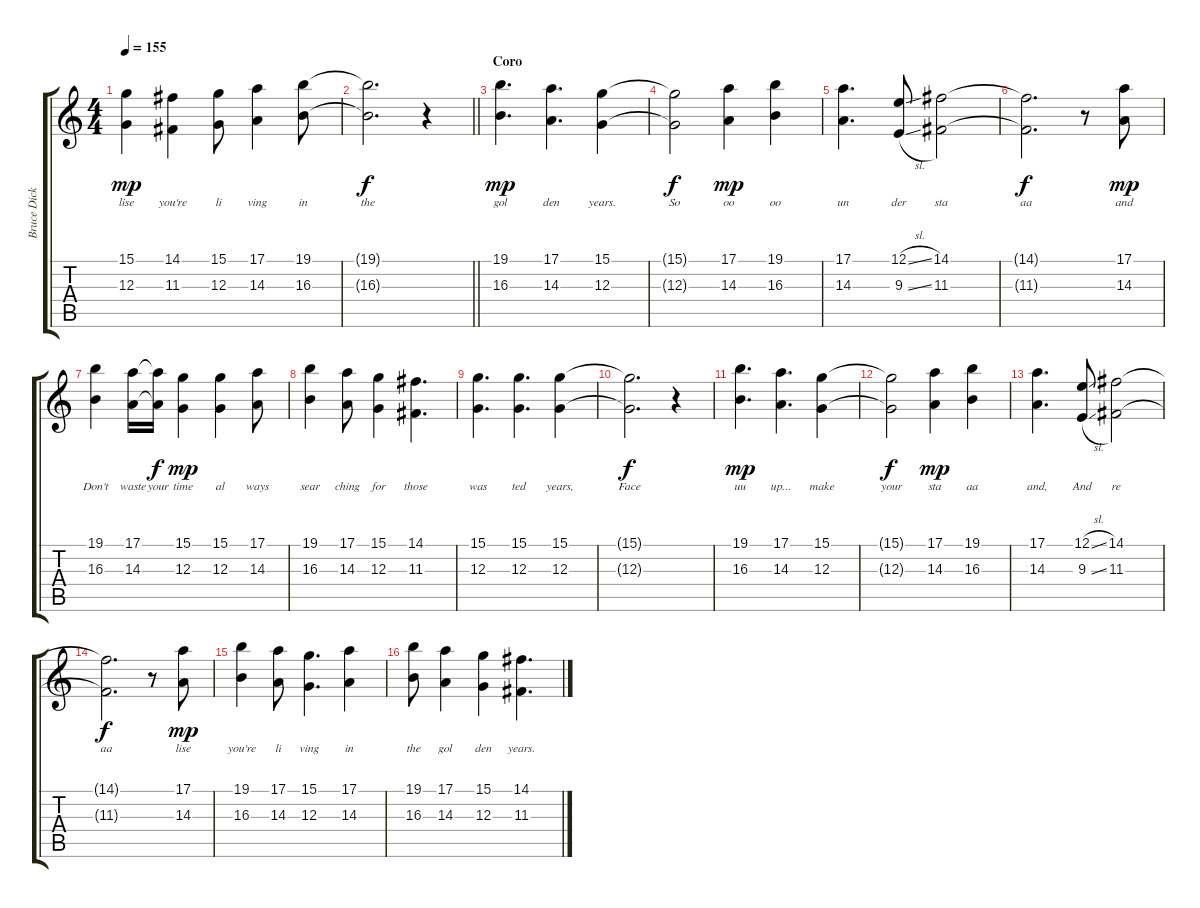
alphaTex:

\track ("Bruce Dickinson" "Bruce Dick") {instrument lead2sawtooth}
\staff {score tabs}
\tuning (E4 B3 G3 D3 A2 E2) {hide}
\ts (4 4)
\tempo 155
\clef g2
\ks c
(15.1 12.3).4{lyrics (0 "lise") lyrics (1 "") lyrics (2 "") lyrics (3 "") lyrics (4 "") dy mp} (14.1 11.3).4{lyrics (0 "you're") lyrics (1 "") lyrics (2 "") lyrics (3 "") lyrics (4 "")} (15.1 12.3).8{lyrics (0 "li") lyrics (1 "") lyrics (2 "") lyrics (3 "") lyrics (4 "")} (17.1 14.3).4{lyrics (0 "ving") lyrics (1 "") lyrics (2 "") lyrics (3 "") lyrics (4 "")} (19.1 16.3).8{lyrics (0 "in") lyrics (1 "") lyrics (2 "") lyrics (3 "") lyrics (4 "")} |
\barLineRight lightlight
(19.1{t} 16.3{t}).2{d lyrics (0 "the") lyrics (1 "") lyrics (2 "") lyrics (3 "") lyrics (4 "") dy f} r.4 |
\section ("" "Coro")
(19.1 16.3).4{d lyrics (0 "gol") lyrics (1 "") lyrics (2 "") lyrics (3 "") lyrics (4 "") dy mp} (17.1 14.3).4{d lyrics (0 "den") lyrics (1 "") lyrics (2 "") lyrics (3 "") lyrics (4 "")} (15.1 12.3).4{lyrics (0 "years.") lyrics (1 "") lyrics (2 "") lyrics (3 "") lyrics (4 "")} |
(15.1{t} 12.3{t}).2{lyrics (0 "So") lyrics (1 "") lyrics (2 "") lyrics (3 "") lyrics (4 "") dy f} (17.1 14.3).4{lyrics (0 "oo") lyrics (1 "") lyrics (2 "") lyrics (3 "") lyrics (4 "") dy mp} (19.1 16.3).4{lyrics (0 "oo") lyrics (1 "") lyrics (2 "") lyrics (3 "") lyrics (4 "")} |
(17.1 14.3).4{d lyrics (0 "un") lyrics (1 "") lyrics (2 "") lyrics (3 "") lyrics (4 "")} (12.1{sl} 9.3{sl}).8{lyrics (0 "der") lyrics (1 "") lyrics (2 "") lyrics (3 "") lyrics (4 "")} (14.1 11.3).2{lyrics (0 "sta") lyrics (1 "") lyrics (2 "") lyrics (3 "") lyrics (4 "")} |
(14.1{t} 11.3{t}).2{d lyrics (0 "aa") lyrics (1 "") lyrics (2 "") lyrics (3 "") lyrics (4 "") dy f} r.8 (17.1 14.3).8{lyrics (0 "and") lyrics (1 "") lyrics (2 "") lyrics (3 "") lyrics (4 "") dy mp} |
(19.1 16.3).4{lyrics (0 "Don't") lyrics (1 "") lyrics (2 "") lyrics (3 "") lyrics (4 "")} (17.1 14.3).16{lyrics (0 "waste") lyrics (1 "") lyrics (2 "") lyrics (3 "") lyrics (4 "")} (17.1{t} 14.3{t}).16{lyrics (0 "your") lyrics (1 "") lyrics (2 "") lyrics (3 "") lyrics (4 "") dy f} (15.1 12.3).4{lyrics (0 "time") lyrics (1 "") lyrics (2 "") lyrics (3 "") lyrics (4 "") dy mp} (15.1 12.3).4{lyrics (0 "al") lyrics (1 "") lyrics (2 "") lyrics (3 "") lyrics (4 "")} (17.1 14.3).8{lyrics (0 "ways") lyrics (1 "") lyrics (2 "") lyrics (3 "") lyrics (4 "")} |
(19.1 16.3).4{lyrics (0 "sear") lyrics (1 "") lyrics (2 "") lyrics (3 "") lyrics (4 "")} (17.1 14.3).8{lyrics (0 "ching") lyrics (1 "") lyrics (2 "") lyrics (3 "") lyrics (4 "")} (15.1 12.3).4{lyrics (0 "for") lyrics (1 "") lyrics (2 "") lyrics (3 "") lyrics (4 "")} (14.1 11.3).4{d lyrics (0 "those") lyrics (1 "") lyrics (2 "") lyrics (3 "") lyrics (4 "")} |
(15.1 12.3).4{d lyrics (0 "was") lyrics (1 "") lyrics (2 "") lyrics (3 "") lyrics (4 "")} (15.1 12.3).4{d lyrics (0 "ted") lyrics (1 "") lyrics (2 "") lyrics (3 "") lyrics (4 "")} (15.1 12.3).4{lyrics (0 "years,") lyrics (1 "") lyrics (2 "") lyrics (3 "") lyrics (4 "")} |
(15.1{t} 12.3{t}).2{d lyrics (0 "Face") lyrics (1 "") lyrics (2 "") lyrics (3 "") lyrics (4 "") dy f} r.4 |
(19.1 16.3).4{d lyrics (0 "uu") lyrics (1 "") lyrics (2 "") lyrics (3 "") lyrics (4 "") dy mp} (17.1 14.3).4{d lyrics (0 "up...") lyrics (1 "") lyrics (2 "") lyrics (3 "") lyrics (4 "")} (15.1 12.3).4{lyrics (0 "make") lyrics (1 "") lyrics (2 "") lyrics (3 "") lyrics (4 "")} |
(15.1{t} 12.3{t}).2{lyrics (0 "your") lyrics (1 "") lyrics (2 "") lyrics (3 "") lyrics (4 "") dy f} (17.1 14.3).4{lyrics (0 "sta") lyrics (1 "") lyrics (2 "") lyrics (3 "") lyrics (4 "") dy mp} (19.1 16.3).4{lyrics (0 "aa") lyrics (1 "") lyrics (2 "") lyrics (3 "") lyrics (4 "")} |
(17.1 14.3).4{d lyrics (0 "and,") lyrics (1 "") lyrics (2 "") lyrics (3 "") lyrics (4 "")} (12.1{sl} 9.3{sl}).8{lyrics (0 "And") lyrics (1 "") lyrics (2 "") lyrics (3 "") lyrics (4 "")} (14.1 11.3).2{lyrics (0 "re") lyrics (1 "") lyrics (2 "") lyrics (3 "") lyrics (4 "")} |
(14.1{t} 11.3{t}).2{d lyrics (0 "aa") lyrics (1 "") lyrics (2 "") lyrics (3 "") lyrics (4 "") dy f} r.8 (17.1 14.3).8{lyrics (0 "lise") lyrics (1 "") lyrics (2 "") lyrics (3 "") lyrics (4 "") dy mp} |
(19.1 16.3).4{lyrics (0 "you're") lyrics (1 "") lyrics (2 "") lyrics (3 "") lyrics (4 "")} (17.1 14.3).8{lyrics (0 "li") lyrics (1 "") lyrics (2 "") lyrics (3 "") lyrics (4 "")} (15.1 12.3).4{d lyrics (0 "ving") lyrics (1 "") lyrics (2 "") lyrics (3 "") lyrics (4 "")} (17.1 14.3).4{lyrics (0 "in") lyrics (1 "") lyrics (2 "") lyrics (3 "") lyrics (4 "")} |
(19.1 16.3).8{lyrics (0 "the") lyrics (1 "") lyrics (2 "") lyrics (3 "") lyrics (4 "")} (17.1 14.3).4{lyrics (0 "gol") lyrics (1 "") lyrics (2 "") lyrics (3 "") lyrics (4 "")} (15.1 12.3).4{lyrics (0 "den") lyrics (1 "") lyrics (2 "") lyrics (3 "") lyrics (4 "")} (14.1 11.3).4{d lyrics (0 "years.") lyrics (1 "") lyrics (2 "") lyrics (3 "") lyrics (4 "")}
